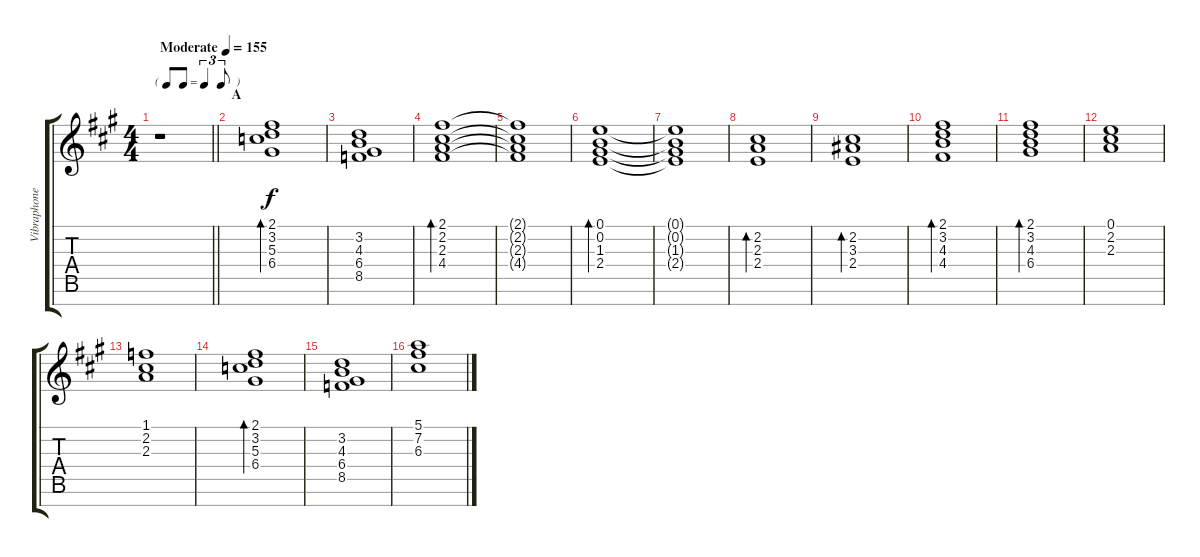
\track ("Vibraphone" "Vibraphone") {instrument vibraphone}
\staff {score tabs}
\tuning (E5 B4 G4 D4 A3 E3 B2) {hide}
\ts (4 4)
\tf triplet8th
\tempo (155 "Moderate")
\clef g2
\barLineRight lightlight
\ks a
r.1{dy f instrument vibraphone} |
\section ("" "A")
(2.1 3.2 5.3 6.4).1{bd 240} |
(3.2 4.3 6.4 8.5).1 |
(2.1 2.2 2.3 4.4).1{bd 240} |
(2.1{t} 2.2{t} 2.3{t} 4.4{t}).1 |
(0.1 0.2 1.3 2.4).1{bd 240} |
(0.1{t} 0.2{t} 1.3{t} 2.4{t}).1 |
(2.2 2.3 2.4).1{bd 240} |
(2.2 3.3 2.4).1{bd 240} |
(2.1 3.2 4.3 4.4).1{bd 240} |
(2.1 3.2 4.3 6.4).1{bd 240} |
(0.1 2.2 2.3).1 |
(1.1 2.2 2.3).1 |
(2.1 3.2 5.3 6.4).1{bd 240} |
(3.2 4.3 6.4 8.5).1 |
(5.1 7.2 6.3).1
